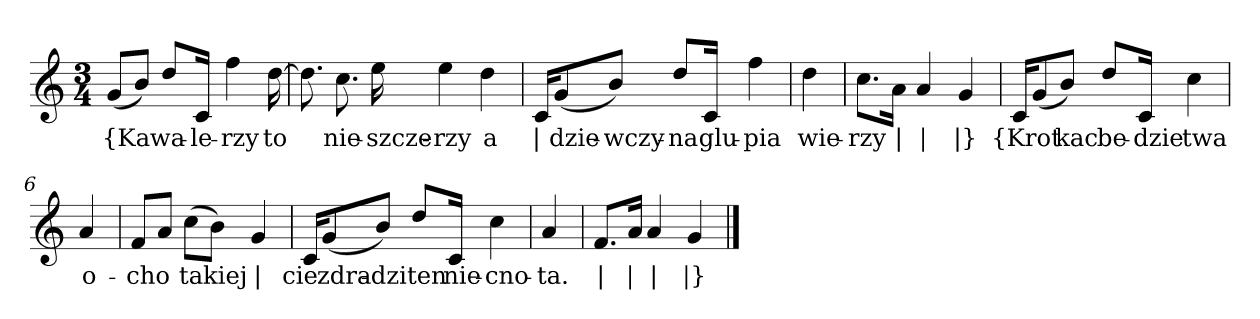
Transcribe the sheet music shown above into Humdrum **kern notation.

**kern	**text
*part1	*part1
*staff1	*staff1
*clefG2	*
*k[]	*
*C:	*
*M3/4	*
=	=
(8g/L	{Ka
8b/J)	--
8dd/L	-wa-
16c/Jk	-le-
4ff	-rzy
[16dd	to
=1	=1
8.dd]	.
8.cc	nie-
16ee	-szcze-
4ee	-rzy
4dd	a
=2	=2
16c/KL	|
(8g/	dzie-
8b/J)	-wczy-
8dd/L	-na
16c/Jk	glu-
4ff	-pia
=3y	=3y
4dd	wie-
=4	=4
8.cc\L	-rzy
16a\Jk	|
4a	|
4g	|}
=5y	=5y
16c/KL	{Krot
(8g/	--
8b/J)	-kac
8dd/L	be-
16c/Jk	-dzie
4cc	twa
=6y	=6y
4a	o-
=7	=7
8f/L	-cho
8a/J	--
(8cc\L	-ta
8b\J)	kiej
4g	|
=8	=8
16c/KL	cie
(8g/	zdra-
8b/J)	-dzi
8dd/L	ten
16c/Jk	nie-
4cc	-cno-
=9y	=9y
4a	-ta.
=10	=10
8.f/L	|
16a/Jk	|
4a	|
4g	|}
==	==
*-	*-
